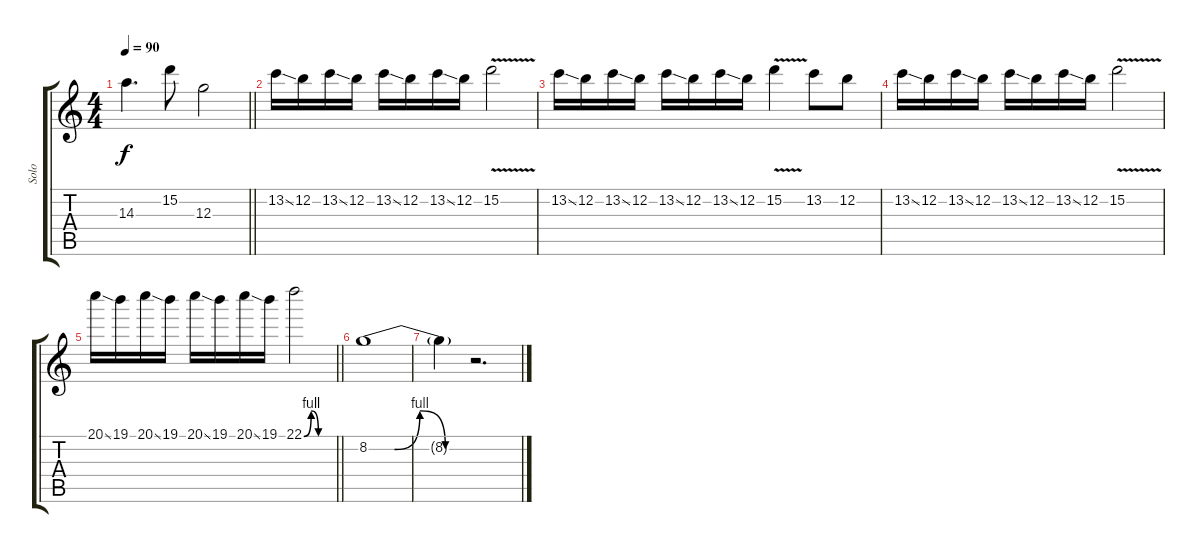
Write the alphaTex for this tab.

\track ("Solo" "Solo") {instrument distortionguitar}
\staff {score tabs}
\tuning (E4 B3 G3 D3 A2 E2) {hide}
\ts (4 4)
\tempo 90
\clef g2
\barLineRight lightlight
\ks c
14.3.4{d dy f} 15.2.8 12.3.2 |
13.2{ss}.16 12.2.16 13.2{ss}.16 12.2.16 13.2{ss}.16 12.2.16 13.2{ss}.16 12.2.16 15.2{v}.2 |
13.2{ss}.16 12.2.16 13.2{ss}.16 12.2.16 13.2{ss}.16 12.2.16 13.2{ss}.16 12.2.16 15.2{v}.4 13.2.8 12.2.8 |
13.2{ss}.16 12.2.16 13.2{ss}.16 12.2.16 13.2{ss}.16 12.2.16 13.2{ss}.16 12.2.16 15.2{v}.2 |
\barLineRight lightlight
20.1{ss}.16 19.1.16 20.1{ss}.16 19.1.16 20.1{ss}.16 19.1.16 20.1{ss}.16 19.1.16 22.1{be (custom 0 0 15 4 30 0 60 0)}.2 |
8.2{be (custom 0 0 15 0 30 4 45 0 60 0)}.1 |
8.2{t}.4 r.2{d}
